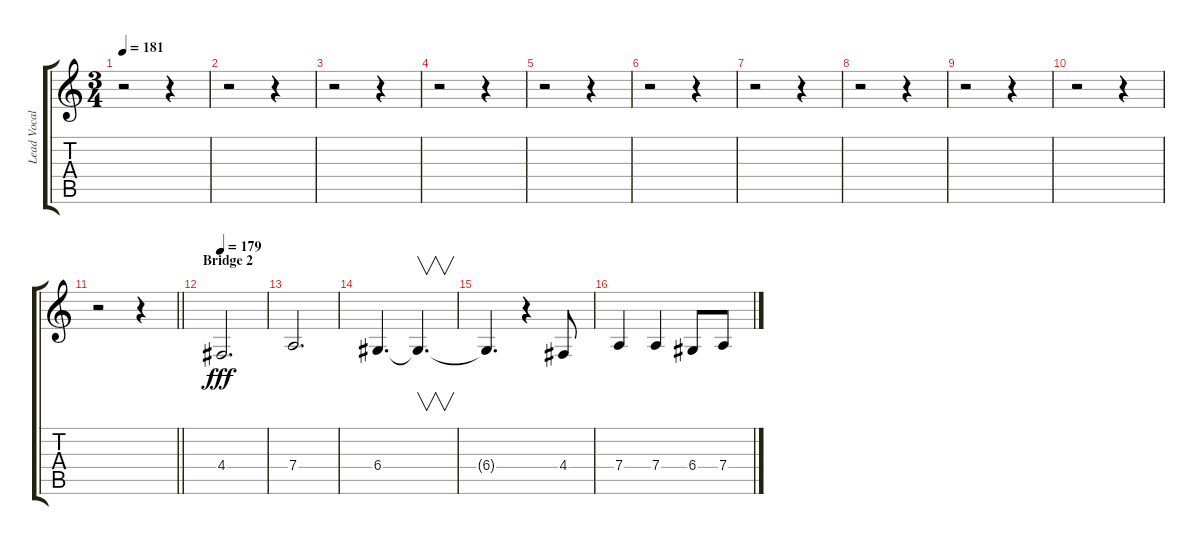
\track ("Lead Vocal" "Lead Vocal") {instrument tenorsax}
\staff {score tabs}
\tuning (E4 B3 G3 D3 A2 D2) {hide}
\ts (3 4)
\tempo 181
\clef g2
\ks c
r.2{dy f} r.4 |
r.2 r.4 |
r.2 r.4 |
r.2 r.4 |
r.2 r.4 |
r.2 r.4 |
r.2 r.4 |
r.2 r.4 |
r.2 r.4 |
r.2 r.4 |
\barLineRight lightlight
r.2 r.4 |
\section ("" "Bridge 2")
\tempo 179
4.4.2{d dy fff} |
7.4.2{d} |
6.4.4{d} 6.4{t}.4{v d} |
6.4{t}.4{d} r.4 4.4.8 |
7.4.4 7.4.4 6.4.8 7.4.8
